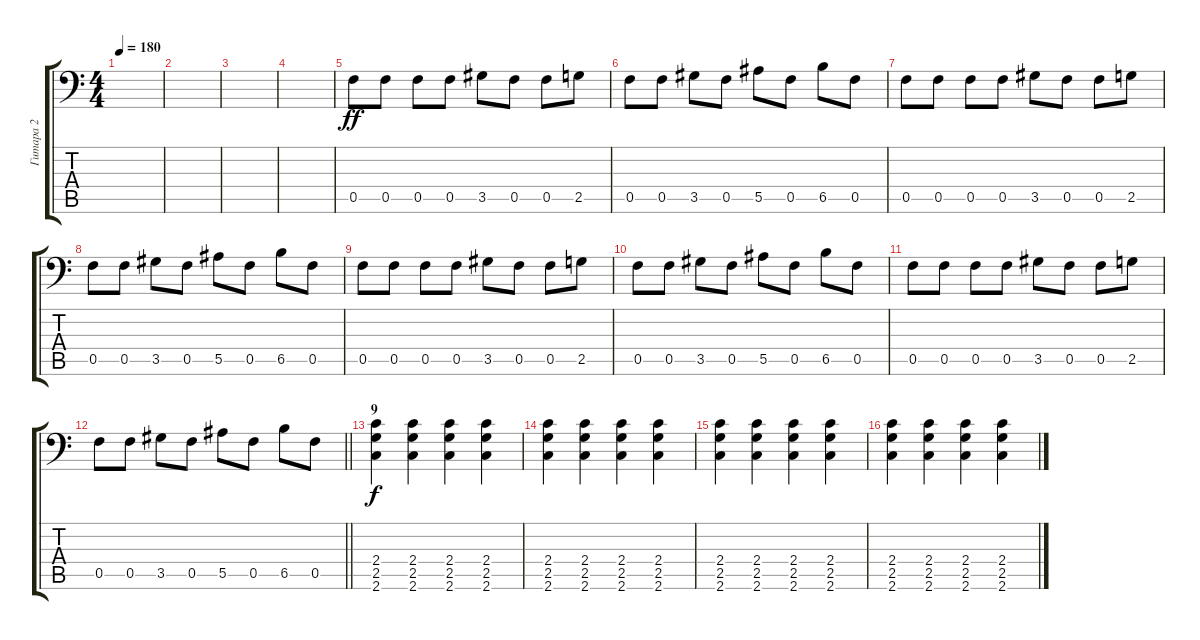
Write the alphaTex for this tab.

\track ("Гитара 2" "Гитара 2") {instrument overdrivenguitar}
\staff {score tabs}
\tuning (C4 G3 Eb3 Bb2 F2 Bb1) {hide}
\ts (4 4)
\tempo 180
\clef f4
\ks c
|
|
|
|
0.5.8{dy ff} 0.5.8 0.5.8 0.5.8 3.5.8 0.5.8 0.5.8 2.5.8 |
0.5.8 0.5.8 3.5.8 0.5.8 5.5.8 0.5.8 6.5.8 0.5.8 |
0.5.8 0.5.8 0.5.8 0.5.8 3.5.8 0.5.8 0.5.8 2.5.8 |
0.5.8 0.5.8 3.5.8 0.5.8 5.5.8 0.5.8 6.5.8 0.5.8 |
0.5.8 0.5.8 0.5.8 0.5.8 3.5.8 0.5.8 0.5.8 2.5.8 |
0.5.8 0.5.8 3.5.8 0.5.8 5.5.8 0.5.8 6.5.8 0.5.8 |
0.5.8 0.5.8 0.5.8 0.5.8 3.5.8 0.5.8 0.5.8 2.5.8 |
\barLineRight lightlight
0.5.8 0.5.8 3.5.8 0.5.8 5.5.8 0.5.8 6.5.8 0.5.8 |
\section ("" "9")
(2.4 2.5 2.6).4{dy f} (2.4 2.5 2.6).4 (2.4 2.5 2.6).4 (2.4 2.5 2.6).4 |
(2.4 2.5 2.6).4 (2.4 2.5 2.6).4 (2.4 2.5 2.6).4 (2.4 2.5 2.6).4 |
(2.4 2.5 2.6).4 (2.4 2.5 2.6).4 (2.4 2.5 2.6).4 (2.4 2.5 2.6).4 |
(2.4 2.5 2.6).4 (2.4 2.5 2.6).4 (2.4 2.5 2.6).4 (2.4 2.5 2.6).4
